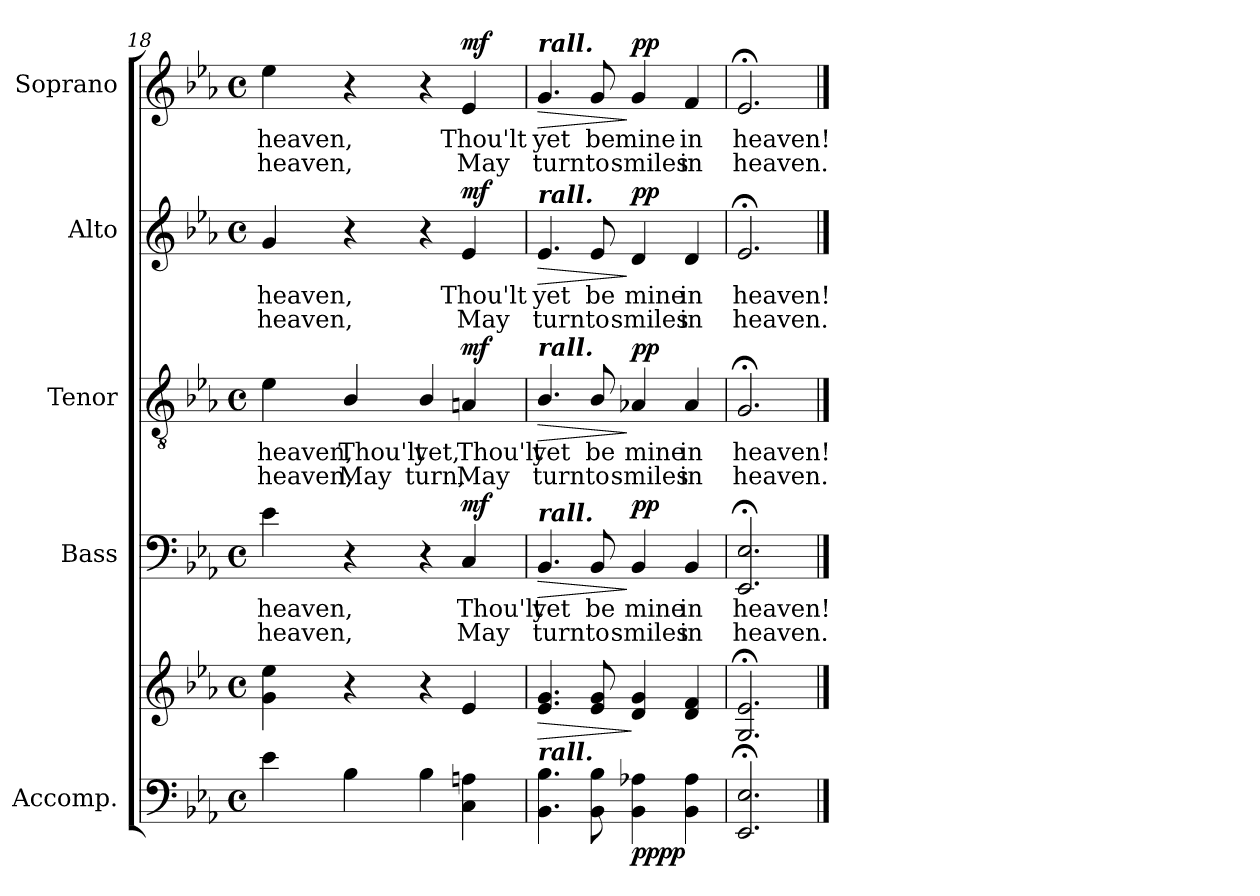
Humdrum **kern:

**kern	**kern	**dynam	**kern	**text	**text	**dynam	**kern	**text	**text	**dynam	**kern	**text	**text	**dynam	**kern	**text	**text	**dynam
*part5	*part5	*part5	*part4	*part4	*part4	*part4	*part3	*part3	*part3	*part3	*part2	*part2	*part2	*part2	*part1	*part1	*part1	*part1
*staff6	*staff5	*staff5/6	*staff4	*staff4	*staff4	*staff4	*staff3	*staff3	*staff3	*staff3	*staff2	*staff2	*staff2	*staff2	*staff1	*staff1	*staff1	*staff1
*I"Accomp.	*	*	*I"Bass	*	*	*	*I"Tenor	*	*	*	*I"Alto	*	*	*	*I"Soprano	*	*	*
*	*	*	*I'B	*	*	*	*I'T	*	*	*	*I'A	*	*	*	*I'S	*	*	*
!!LO:LB:g=z
*clefF4	*clefG2	*	*clefF4	*	*	*	*clefGv2	*	*	*	*clefG2	*	*	*	*clefG2	*	*	*
*k[b-e-a-]	*k[b-e-a-]	*	*k[b-e-a-]	*	*	*	*k[b-e-a-]	*	*	*	*k[b-e-a-]	*	*	*	*k[b-e-a-]	*	*	*
*E-:	*E-:	*	*E-:	*	*	*	*E-:	*	*	*	*E-:	*	*	*	*E-:	*	*	*
*M4/4	*M4/4	*	*M4/4	*	*	*	*M4/4	*	*	*	*M4/4	*	*	*	*M4/4	*	*	*
*met(c)	*met(c)	*	*met(c)	*	*	*	*met(c)	*	*	*	*met(c)	*	*	*	*met(c)	*	*	*
=18	=18	=18	=18	=18	=18	=18	=18	=18	=18	=18	=18	=18	=18	=18	=18	=18	=18	=18
!	!	!	!	!LO:LY:b	!LO:LY:b	!	!	!LO:LY:b	!LO:LY:b	!	!	!LO:LY:b	!LO:LY:b	!	!	!LO:LY:b	!LO:LY:b	!
4e-	4g 4ee-	.	4e-	heaven,	heaven,	.	4e-	heaven,	heaven,	.	4g	heaven,	heaven,	.	4ee-	heaven,	heaven,	.
!	!	!	!	!	!	!	!	!LO:LY:b	!LO:LY:b	!	!	!	!	!	!	!	!	!
4B-	4r	.	4r	.	.	.	4B-/	Thou'lt	May	.	4r	.	.	.	4r	.	.	.
!	!	!	!	!	!	!	!	!LO:LY:b	!LO:LY:b	!	!	!	!	!	!	!	!	!
4B-	4r	.	4r	.	.	.	4B-/	yet,	turn,	.	4r	.	.	.	4r	.	.	.
!	!	!LO:DY:b=2	!	!LO:LY:b	!LO:LY:b	!	!	!LO:LY:b	!LO:LY:b	!	!	!LO:LY:b	!LO:LY:b	!	!	!LO:LY:b	!LO:LY:b	!
!	!	!LO:DY:n=1:b	!	!	!	!LO:DY:b	!	!	!	!LO:DY:b	!	!	!	!LO:DY:b	!	!	!	!LO:DY:b
4C 4An	4e-	mf mf	4C	Thou'lt	May	mf	4An	Thou'lt	May	mf	4e-	Thou'lt	May	mf	4e-	Thou'lt	May	mf
=19	=19	=19	=19	=19	=19	=19	=19	=19	=19	=19	=19	=19	=19	=19	=19	=19	=19	=19
!	!	!	!	!	!	!	!	!	!	!	!	!	!	!	!LO:TX:a:Bi:t=rall.	!	!	!
!	!	!	!	!	!	!	!	!	!	!	!LO:TX:a:Bi:t=rall.	!	!	!	!	!	!	!
!	!	!	!	!	!	!	!LO:TX:a:Bi:t=rall.	!	!	!	!	!	!	!	!	!	!	!
!	!	!	!LO:TX:a:Bi:t=rall.	!	!	!	!	!	!	!	!	!	!	!	!	!	!	!
!LO:TX:a:Bi:t=rall.	!	!	!	!	!	!	!	!	!	!	!	!	!	!	!	!	!	!
!	!	!LO:HP:b	!	!LO:LY:b	!LO:LY:b	!LO:HP:b	!	!LO:LY:b	!LO:LY:b	!LO:HP:b	!	!LO:LY:b	!LO:LY:b	!LO:HP:b	!	!LO:LY:b	!LO:LY:b	!LO:HP:b
4.BB- 4.B-	4.e- 4.g	>	4.BB-	yet	turn	>	4.B-/	yet	turn	>	4.e-	yet	turn	>	4.g	yet	turn	>
!	!	!	!	!LO:LY:b	!LO:LY:b	!	!	!LO:LY:b	!LO:LY:b	!	!	!LO:LY:b	!LO:LY:b	!	!	!LO:LY:b	!LO:LY:b	!
8BB- 8B-	8e- 8g	.	8BB-	be	to	.	8B-/	be	to	.	8e-	be	to	.	8g	be	to	.
!	!	!LO:DY:n=1:b=2	!	!LO:LY:b	!LO:LY:b	!	!	!LO:LY:b	!LO:LY:b	!	!	!LO:LY:b	!LO:LY:b	!	!	!LO:LY:b	!LO:LY:b	!
!	!	!LO:DY:n=2:b	!	!	!	!LO:DY:n=1:b	!	!	!	!LO:DY:n=1:b	!	!	!	!LO:DY:n=1:b	!	!	!	!LO:DY:n=1:b
4BB- 4A-X	4d 4g	] pp pp	4BB-	mine	smiles	] pp	4A-X	mine	smiles	] pp	4d	mine	smiles	] pp	4g	mine	smiles	] pp
!	!	!	!	!LO:LY:b	!LO:LY:b	!	!	!LO:LY:b	!LO:LY:b	!	!	!LO:LY:b	!LO:LY:b	!	!	!LO:LY:b	!LO:LY:b	!
4BB- 4A-	4d 4f	.	4BB-	in	in	.	4A-	in	in	.	4d	in	in	.	4f	in	in	.
=20	=20	=20	=20	=20	=20	=20	=20	=20	=20	=20	=20	=20	=20	=20	=20	=20	=20	=20
!	!	!	!	!LO:LY:b	!LO:LY:b	!	!	!LO:LY:b	!LO:LY:b	!	!	!LO:LY:b	!LO:LY:b	!	!	!LO:LY:b	!LO:LY:b	!
2.EE-; 2.E-;	2.G;< 2.e-;<	.	2.EE-;< 2.E-;<	heaven!	heaven.	.	2.G;<	heaven!	heaven.	.	2.e-;<	heaven!	heaven.	.	2.e-;<	heaven!	heaven.	.
==	==	==	==	==	==	==	==	==	==	==	==	==	==	==	==	==	==	==
*-	*-	*-	*-	*-	*-	*-	*-	*-	*-	*-	*-	*-	*-	*-	*-	*-	*-	*-
